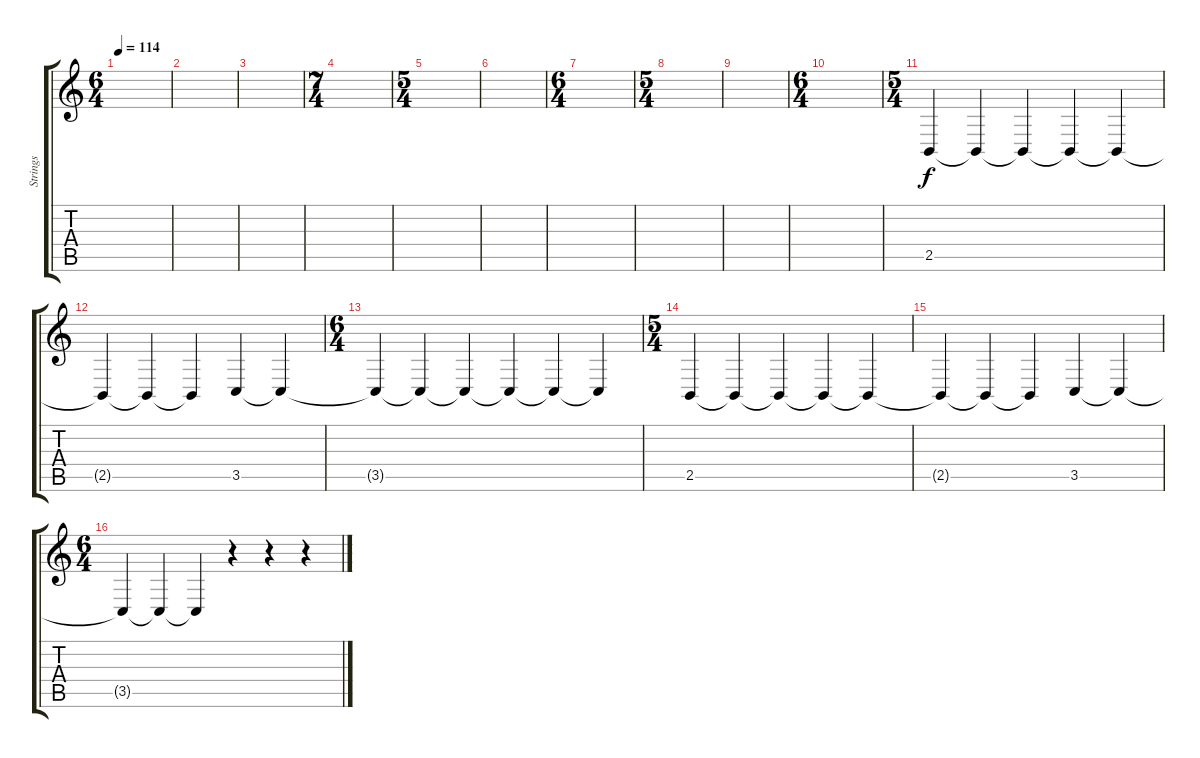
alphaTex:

\track ("Strings" "Strings") {instrument stringensemble1}
\staff {score tabs}
\tuning (E4 B3 G3 D3 A2 E2) {hide}
\ts (6 4)
\tempo 114
\clef g2
\ks c
|
|
|
\ts (7 4)
|
\ts (5 4)
|
|
\ts (6 4)
|
\ts (5 4)
|
|
\ts (6 4)
|
\ts (5 4)
2.5.4 2.5{t}.4 2.5{t}.4 2.5{t}.4 2.5{t}.4 |
2.5{t}.4 2.5{t}.4 2.5{t}.4 3.5.4 3.5{t}.4 |
\ts (6 4)
3.5{t}.4 3.5{t}.4 3.5{t}.4 3.5{t}.4 3.5{t}.4 3.5{t}.4 |
\ts (5 4)
2.5.4 2.5{t}.4 2.5{t}.4 2.5{t}.4 2.5{t}.4 |
2.5{t}.4 2.5{t}.4 2.5{t}.4 3.5.4 3.5{t}.4 |
\ts (6 4)
3.5{t}.4 3.5{t}.4 3.5{t}.4 r.4 r.4 r.4
